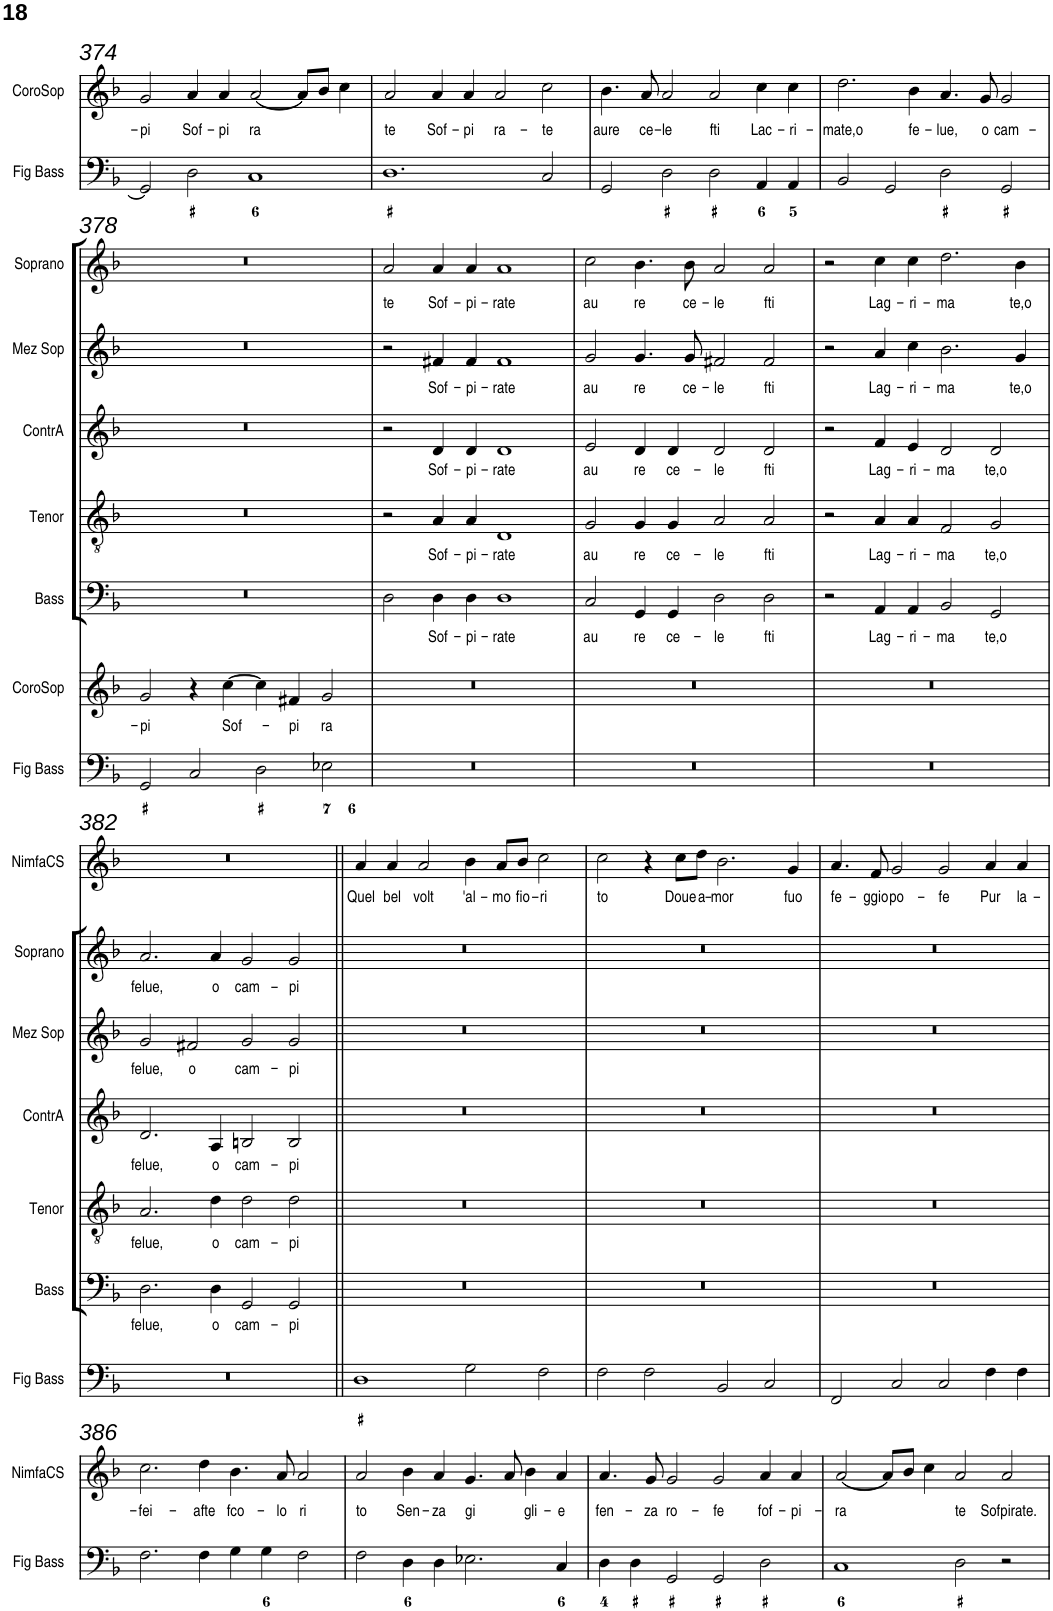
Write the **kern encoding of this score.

**kern	**kern	**text	**kern	**text	**kern	**text	**kern	**text	**kern	**text	**kern	**text	**kern	**text
*part8	*part7	*part7	*part6	*part6	*part5	*part5	*part4	*part4	*part3	*part3	*part2	*part2	*part1	*part1
*staff8	*staff7	*staff7	*staff6	*staff6	*staff5	*staff5	*staff4	*staff4	*staff3	*staff3	*staff2	*staff2	*staff1	*staff1
*I"Fig Bass	*I"CoroSop	*	*I"Bass	*	*I"Tenor	*	*I"ContrA	*	*I"Mez Sop	*	*I"Soprano	*	*I"Nimfa del Coro	*
*I'Fig Bass	*I'CoroSop	*	*I'Bass	*	*I'Tenor	*	*I'ContrA	*	*I'Mez Sop	*	*I'Soprano	*	*	*
!!LO:PB:g=z
*clefF4	*clefG2	*	*clefF4	*	*clefGv2	*	*clefG2	*	*clefG2	*	*clefG2	*	*clefG2	*
*k[b-]	*k[b-]	*	*k[b-]	*	*k[b-]	*	*k[b-]	*	*k[b-]	*	*k[b-]	*	*k[b-]	*
*M4/2	*M4/2	*	*M4/2	*	*M4/2	*	*M4/2	*	*M4/2	*	*M4/2	*	*M4/2	*
=374	=374	=374	=374	=374	=374	=374	=374	=374	=374	=374	=374	=374	=374	=374
!	!	!LO:LY:b	!	!	!	!	!	!	!	!	!	!	!	!
2GG/]	2g/	-pi	0r	.	0r	.	0r	.	0r	.	0r	.	0r	.
!	!	!LO:LY:b	!	!	!	!	!	!	!	!	!	!	!	!
2D\	4a/	Sof-	.	.	.	.	.	.	.	.	.	.	.	.
!	!	!LO:LY:b	!	!	!	!	!	!	!	!	!	!	!	!
.	4a/	-pi	.	.	.	.	.	.	.	.	.	.	.	.
!	!	!LO:LY:b	!	!	!	!	!	!	!	!	!	!	!	!
1C	[2a/	ra	.	.	.	.	.	.	.	.	.	.	.	.
.	8a/L]	.	.	.	.	.	.	.	.	.	.	.	.	.
.	8b-/J	.	.	.	.	.	.	.	.	.	.	.	.	.
.	4cc\	.	.	.	.	.	.	.	.	.	.	.	.	.
=375	=375	=375	=375	=375	=375	=375	=375	=375	=375	=375	=375	=375	=375	=375
!	!	!LO:LY:b	!	!	!	!	!	!	!	!	!	!	!	!
1.D	2a/	te	0r	.	0r	.	0r	.	0r	.	0r	.	0r	.
!	!	!LO:LY:b	!	!	!	!	!	!	!	!	!	!	!	!
.	4a/	Sof-	.	.	.	.	.	.	.	.	.	.	.	.
!	!	!LO:LY:b	!	!	!	!	!	!	!	!	!	!	!	!
.	4a/	-pi	.	.	.	.	.	.	.	.	.	.	.	.
!	!	!LO:LY:b	!	!	!	!	!	!	!	!	!	!	!	!
.	2a/	ra-	.	.	.	.	.	.	.	.	.	.	.	.
!	!	!LO:LY:b	!	!	!	!	!	!	!	!	!	!	!	!
2C/	2cc\	-te	.	.	.	.	.	.	.	.	.	.	.	.
=376	=376	=376	=376	=376	=376	=376	=376	=376	=376	=376	=376	=376	=376	=376
!	!	!LO:LY:b	!	!	!	!	!	!	!	!	!	!	!	!
2GG/	4.b-\	aure	0r	.	0r	.	0r	.	0r	.	0r	.	0r	.
!	!	!LO:LY:b	!	!	!	!	!	!	!	!	!	!	!	!
.	8a/	ce-	.	.	.	.	.	.	.	.	.	.	.	.
!	!	!LO:LY:b	!	!	!	!	!	!	!	!	!	!	!	!
2D\	2a/	-le	.	.	.	.	.	.	.	.	.	.	.	.
!	!	!LO:LY:b	!	!	!	!	!	!	!	!	!	!	!	!
2D\	2a/	fti	.	.	.	.	.	.	.	.	.	.	.	.
!	!	!LO:LY:b	!	!	!	!	!	!	!	!	!	!	!	!
4AA/	4cc\	Lac-	.	.	.	.	.	.	.	.	.	.	.	.
!	!	!LO:LY:b	!	!	!	!	!	!	!	!	!	!	!	!
4AA/	4cc\	-ri-	.	.	.	.	.	.	.	.	.	.	.	.
=377	=377	=377	=377	=377	=377	=377	=377	=377	=377	=377	=377	=377	=377	=377
!	!	!LO:LY:b	!	!	!	!	!	!	!	!	!	!	!	!
2BB-/	2.dd\	-mate,o	0r	.	0r	.	0r	.	0r	.	0r	.	0r	.
2GG/	.	.	.	.	.	.	.	.	.	.	.	.	.	.
!	!	!LO:LY:b	!	!	!	!	!	!	!	!	!	!	!	!
.	4b-\	fe-	.	.	.	.	.	.	.	.	.	.	.	.
!	!	!LO:LY:b	!	!	!	!	!	!	!	!	!	!	!	!
2D\	4.a/	-lue,	.	.	.	.	.	.	.	.	.	.	.	.
!	!	!LO:LY:b	!	!	!	!	!	!	!	!	!	!	!	!
.	8g/	o	.	.	.	.	.	.	.	.	.	.	.	.
!	!	!LO:LY:b	!	!	!	!	!	!	!	!	!	!	!	!
2GG/	2g/	cam-	.	.	.	.	.	.	.	.	.	.	.	.
!!LO:LB:g=z
=378	=378	=378	=378	=378	=378	=378	=378	=378	=378	=378	=378	=378	=378	=378
!	!	!LO:LY:b	!	!	!	!	!	!	!	!	!	!	!	!
2GG/	2g/	-pi	0r	.	0r	.	0r	.	0r	.	0r	.	0r	.
2C/	4r	.	.	.	.	.	.	.	.	.	.	.	.	.
!	!	!LO:LY:b	!	!	!	!	!	!	!	!	!	!	!	!
.	[4cc\	Sof-	.	.	.	.	.	.	.	.	.	.	.	.
2D\	4cc\]	.	.	.	.	.	.	.	.	.	.	.	.	.
!	!	!LO:LY:b	!	!	!	!	!	!	!	!	!	!	!	!
.	4f#X/	-pi	.	.	.	.	.	.	.	.	.	.	.	.
!	!	!LO:LY:b	!	!	!	!	!	!	!	!	!	!	!	!
2E-X\	2g/	ra	.	.	.	.	.	.	.	.	.	.	.	.
=379	=379	=379	=379	=379	=379	=379	=379	=379	=379	=379	=379	=379	=379	=379
!	!	!	!	!	!	!	!	!	!	!	!	!LO:LY:b	!	!
0r	0r	.	2D\	.	2r	.	2r	.	2r	.	2a/	te	0r	.
!	!	!	!	!LO:LY:b	!	!LO:LY:b	!	!LO:LY:b	!	!LO:LY:b	!	!LO:LY:b	!	!
.	.	.	4D\	Sof-	4A/	Sof-	4d/	Sof-	4f#X/	Sof-	4a/	Sof-	.	.
!	!	!	!	!LO:LY:b	!	!LO:LY:b	!	!LO:LY:b	!	!LO:LY:b	!	!LO:LY:b	!	!
.	.	.	4D\	-pi-	4A/	-pi-	4d/	-pi-	4f#/	-pi-	4a/	-pi-	.	.
!	!	!	!	!LO:LY:b	!	!LO:LY:b	!	!LO:LY:b	!	!LO:LY:b	!	!LO:LY:b	!	!
.	.	.	1D	-rate	1D	-rate	1d	-rate	1f#	-rate	1a	-rate	.	.
=380	=380	=380	=380	=380	=380	=380	=380	=380	=380	=380	=380	=380	=380	=380
!	!	!	!	!LO:LY:b	!	!LO:LY:b	!	!LO:LY:b	!	!LO:LY:b	!	!LO:LY:b	!	!
0r	0r	.	2C/	au	2G/	au	2e/	au	2g/	au	2cc\	au	0r	.
!	!	!	!	!LO:LY:b	!	!LO:LY:b	!	!LO:LY:b	!	!LO:LY:b	!	!LO:LY:b	!	!
.	.	.	4GG/	re	4G/	re	4d/	re	4.g/	re	4.b-\	re	.	.
!	!	!	!	!LO:LY:b	!	!LO:LY:b	!	!LO:LY:b	!	!	!	!	!	!
.	.	.	4GG/	ce-	4G/	ce-	4d/	ce-	.	.	.	.	.	.
!	!	!	!	!	!	!	!	!	!	!LO:LY:b	!	!LO:LY:b	!	!
.	.	.	.	.	.	.	.	.	8g/	ce-	8b-\	ce-	.	.
!	!	!	!	!LO:LY:b	!	!LO:LY:b	!	!LO:LY:b	!	!LO:LY:b	!	!LO:LY:b	!	!
.	.	.	2D\	-le	2A/	-le	2d/	-le	2f#X/	-le	2a/	-le	.	.
!	!	!	!	!LO:LY:b	!	!LO:LY:b	!	!LO:LY:b	!	!LO:LY:b	!	!LO:LY:b	!	!
.	.	.	2D\	fti	2A/	fti	2d/	fti	2f#/	fti	2a/	fti	.	.
=381	=381	=381	=381	=381	=381	=381	=381	=381	=381	=381	=381	=381	=381	=381
0r	0r	.	2r	.	2r	.	2r	.	2r	.	2r	.	0r	.
!	!	!	!	!LO:LY:b	!	!LO:LY:b	!	!LO:LY:b	!	!LO:LY:b	!	!LO:LY:b	!	!
.	.	.	4AA/	Lag-	4A/	Lag-	4f/	Lag-	4a/	Lag-	4cc\	Lag-	.	.
!	!	!	!	!LO:LY:b	!	!LO:LY:b	!	!LO:LY:b	!	!LO:LY:b	!	!LO:LY:b	!	!
.	.	.	4AA/	-ri-	4A/	-ri-	4e/	-ri-	4cc\	-ri-	4cc\	-ri-	.	.
!	!	!	!	!LO:LY:b	!	!LO:LY:b	!	!LO:LY:b	!	!LO:LY:b	!	!LO:LY:b	!	!
.	.	.	2BB-/	-ma	2F/	-ma	2d/	-ma	2.b-\	-ma	2.dd\	-ma	.	.
!	!	!	!	!LO:LY:b	!	!LO:LY:b	!	!LO:LY:b	!	!	!	!	!	!
.	.	.	2GG/	te,o	2G/	te,o	2d/	te,o	.	.	.	.	.	.
!	!	!	!	!	!	!	!	!	!	!LO:LY:b	!	!LO:LY:b	!	!
.	.	.	.	.	.	.	.	.	4g/	te,o	4b-\	te,o	.	.
!!LO:LB:g=z
=382	=382	=382	=382	=382	=382	=382	=382	=382	=382	=382	=382	=382	=382	=382
!	!	!	!	!LO:LY:b	!	!LO:LY:b	!	!LO:LY:b	!	!LO:LY:b	!	!LO:LY:b	!	!
0r	0r	.	2.D\	felue,	2.A/	felue,	2.d/	felue,	2g/	felue,	2.a/	felue,	0r	.
!	!	!	!	!	!	!	!	!	!	!LO:LY:b	!	!	!	!
.	.	.	.	.	.	.	.	.	2f#X/	o	.	.	.	.
!	!	!	!	!LO:LY:b	!	!LO:LY:b	!	!LO:LY:b	!	!	!	!LO:LY:b	!	!
.	.	.	4D\	o	4d\	o	4A/	o	.	.	4a/	o	.	.
!	!	!	!	!LO:LY:b	!	!LO:LY:b	!	!LO:LY:b	!	!LO:LY:b	!	!LO:LY:b	!	!
.	.	.	2GG/	cam-	2d\	cam-	2Bn/	cam-	2g/	cam-	2g/	cam-	.	.
!	!	!	!	!LO:LY:b	!	!LO:LY:b	!	!LO:LY:b	!	!LO:LY:b	!	!LO:LY:b	!	!
.	.	.	2GG/	-pi	2d\	-pi	2B/	-pi	2g/	-pi	2g/	-pi	.	.
=383||	=383||	=383||	=383||	=383||	=383||	=383||	=383||	=383||	=383||	=383||	=383||	=383||	=383||	=383||
!	!	!	!	!	!	!	!	!	!	!	!	!	!	!LO:LY:b
1D	0r	.	0r	.	0r	.	0r	.	0r	.	0r	.	4a/	Quel
!	!	!	!	!	!	!	!	!	!	!	!	!	!	!LO:LY:b
.	.	.	.	.	.	.	.	.	.	.	.	.	4a/	bel
!	!	!	!	!	!	!	!	!	!	!	!	!	!	!LO:LY:b
.	.	.	.	.	.	.	.	.	.	.	.	.	2a/	volt
!	!	!	!	!	!	!	!	!	!	!	!	!	!	!LO:LY:b
2G\	.	.	.	.	.	.	.	.	.	.	.	.	4b-\	'al-
!	!	!	!	!	!	!	!	!	!	!	!	!	!	!LO:LY:b
.	.	.	.	.	.	.	.	.	.	.	.	.	8a/L	-mo
!	!	!	!	!	!	!	!	!	!	!	!	!	!	!LO:LY:b
.	.	.	.	.	.	.	.	.	.	.	.	.	8b-/J	fio-
!	!	!	!	!	!	!	!	!	!	!	!	!	!	!LO:LY:b
2F\	.	.	.	.	.	.	.	.	.	.	.	.	2cc\	-ri
=384	=384	=384	=384	=384	=384	=384	=384	=384	=384	=384	=384	=384	=384	=384
!	!	!	!	!	!	!	!	!	!	!	!	!	!	!LO:LY:b
2F\	0r	.	0r	.	0r	.	0r	.	0r	.	0r	.	2cc\	to
2F\	.	.	.	.	.	.	.	.	.	.	.	.	4r	.
!	!	!	!	!	!	!	!	!	!	!	!	!	!	!LO:LY:b
.	.	.	.	.	.	.	.	.	.	.	.	.	8cc\L	Doue
!	!	!	!	!	!	!	!	!	!	!	!	!	!	!LO:LY:b
.	.	.	.	.	.	.	.	.	.	.	.	.	8dd\J	a-
!	!	!	!	!	!	!	!	!	!	!	!	!	!	!LO:LY:b
2BB-/	.	.	.	.	.	.	.	.	.	.	.	.	2.b-\	-mor
2C/	.	.	.	.	.	.	.	.	.	.	.	.	.	.
!	!	!	!	!	!	!	!	!	!	!	!	!	!	!LO:LY:b
.	.	.	.	.	.	.	.	.	.	.	.	.	4g/	fuo
=385	=385	=385	=385	=385	=385	=385	=385	=385	=385	=385	=385	=385	=385	=385
!	!	!	!	!	!	!	!	!	!	!	!	!	!	!LO:LY:b
2FF/	0r	.	0r	.	0r	.	0r	.	0r	.	0r	.	4.a/	fe-
!	!	!	!	!	!	!	!	!	!	!	!	!	!	!LO:LY:b
.	.	.	.	.	.	.	.	.	.	.	.	.	8f/	-ggio
!	!	!	!	!	!	!	!	!	!	!	!	!	!	!LO:LY:b
2C/	.	.	.	.	.	.	.	.	.	.	.	.	2g/	po-
!	!	!	!	!	!	!	!	!	!	!	!	!	!	!LO:LY:b
2C/	.	.	.	.	.	.	.	.	.	.	.	.	2g/	-fe
!	!	!	!	!	!	!	!	!	!	!	!	!	!	!LO:LY:b
4F\	.	.	.	.	.	.	.	.	.	.	.	.	4a/	Pur
!	!	!	!	!	!	!	!	!	!	!	!	!	!	!LO:LY:b
4F\	.	.	.	.	.	.	.	.	.	.	.	.	4a/	la-
!!LO:LB:g=z
=386	=386	=386	=386	=386	=386	=386	=386	=386	=386	=386	=386	=386	=386	=386
!	!	!	!	!	!	!	!	!	!	!	!	!	!	!LO:LY:b
2.F\	0r	.	0r	.	0r	.	0r	.	0r	.	0r	.	2.cc\	-fei-
!	!	!	!	!	!	!	!	!	!	!	!	!	!	!LO:LY:b
4F\	.	.	.	.	.	.	.	.	.	.	.	.	4dd\	-afte
!	!	!	!	!	!	!	!	!	!	!	!	!	!	!LO:LY:b
4G\	.	.	.	.	.	.	.	.	.	.	.	.	4.b-\	fco-
4G\	.	.	.	.	.	.	.	.	.	.	.	.	.	.
!	!	!	!	!	!	!	!	!	!	!	!	!	!	!LO:LY:b
.	.	.	.	.	.	.	.	.	.	.	.	.	8a/	-lo
!	!	!	!	!	!	!	!	!	!	!	!	!	!	!LO:LY:b
2F\	.	.	.	.	.	.	.	.	.	.	.	.	2a/	ri
=387	=387	=387	=387	=387	=387	=387	=387	=387	=387	=387	=387	=387	=387	=387
!	!	!	!	!	!	!	!	!	!	!	!	!	!	!LO:LY:b
2F\	0r	.	0r	.	0r	.	0r	.	0r	.	0r	.	2a/	to
!	!	!	!	!	!	!	!	!	!	!	!	!	!	!LO:LY:b
4D\	.	.	.	.	.	.	.	.	.	.	.	.	4b-\	Sen-
!	!	!	!	!	!	!	!	!	!	!	!	!	!	!LO:LY:b
4D\	.	.	.	.	.	.	.	.	.	.	.	.	4a/	-za
!	!	!	!	!	!	!	!	!	!	!	!	!	!	!LO:LY:b
2.E-X\	.	.	.	.	.	.	.	.	.	.	.	.	4.g/	gi
.	.	.	.	.	.	.	.	.	.	.	.	.	8a/	.
!	!	!	!	!	!	!	!	!	!	!	!	!	!	!LO:LY:b
.	.	.	.	.	.	.	.	.	.	.	.	.	4b-\	gli-
!	!	!	!	!	!	!	!	!	!	!	!	!	!	!LO:LY:b
4C/	.	.	.	.	.	.	.	.	.	.	.	.	4a/	-e
=388	=388	=388	=388	=388	=388	=388	=388	=388	=388	=388	=388	=388	=388	=388
!	!	!	!	!	!	!	!	!	!	!	!	!	!	!LO:LY:b
4D\	0r	.	0r	.	0r	.	0r	.	0r	.	0r	.	4.a/	fen-
4D\	.	.	.	.	.	.	.	.	.	.	.	.	.	.
!	!	!	!	!	!	!	!	!	!	!	!	!	!	!LO:LY:b
.	.	.	.	.	.	.	.	.	.	.	.	.	8g/	-za
!	!	!	!	!	!	!	!	!	!	!	!	!	!	!LO:LY:b
2GG/	.	.	.	.	.	.	.	.	.	.	.	.	2g/	ro-
!	!	!	!	!	!	!	!	!	!	!	!	!	!	!LO:LY:b
2GG/	.	.	.	.	.	.	.	.	.	.	.	.	2g/	-fe
!	!	!	!	!	!	!	!	!	!	!	!	!	!	!LO:LY:b
2D\	.	.	.	.	.	.	.	.	.	.	.	.	4a/	fof-
!	!	!	!	!	!	!	!	!	!	!	!	!	!	!LO:LY:b
.	.	.	.	.	.	.	.	.	.	.	.	.	4a/	-pi-
=389	=389	=389	=389	=389	=389	=389	=389	=389	=389	=389	=389	=389	=389	=389
!	!	!	!	!	!	!	!	!	!	!	!	!	!	!LO:LY:b
1C	0r	.	0r	.	0r	.	0r	.	0r	.	0r	.	[2a/	-ra
.	.	.	.	.	.	.	.	.	.	.	.	.	8a/L]	.
.	.	.	.	.	.	.	.	.	.	.	.	.	8b-/J	.
.	.	.	.	.	.	.	.	.	.	.	.	.	4cc\	.
!	!	!	!	!	!	!	!	!	!	!	!	!	!	!LO:LY:b
2D\	.	.	.	.	.	.	.	.	.	.	.	.	2a/	te
!	!	!	!	!	!	!	!	!	!	!	!	!	!	!LO:LY:b
2r	.	.	.	.	.	.	.	.	.	.	.	.	2a/	Sofpirate.
=	=	=	=	=	=	=	=	=	=	=	=	=	=	=
*-	*-	*-	*-	*-	*-	*-	*-	*-	*-	*-	*-	*-	*-	*-
